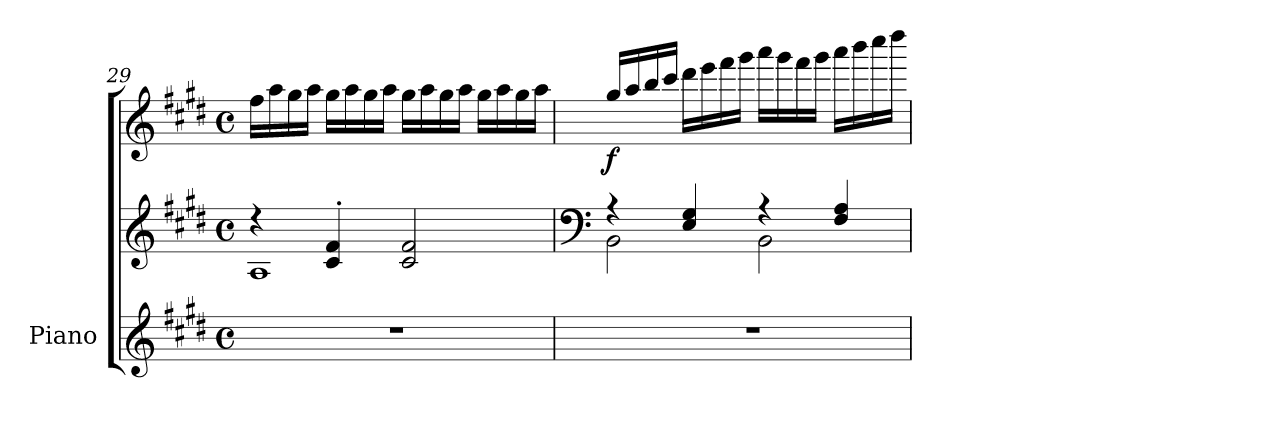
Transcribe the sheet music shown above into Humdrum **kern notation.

**kern	**kern	**kern	**dynam
*part1	*part1	*part1	*part1
*staff3	*staff2	*staff1	*staff1/2/3
*I"Piano	*	*	*
*I'Pno	*	*	*
!!LO:LB:g=z
*clefG2	*clefG2	*clefG2	*
*k[f#c#g#d#]	*k[f#c#g#d#]	*k[f#c#g#d#]	*
*M4/4	*M4/4	*M4/4	*
*met(c)	*met(c)	*met(c)	*
=29	=29	=29	=29
*	*^	*	*
1r	4r	1A	16ff#\LL	.
.	.	.	16aa\	.
.	.	.	16gg#\	.
.	.	.	16aa\JJ	.
.	4c#/' 4f#/'	.	16gg#\LL	.
.	.	.	16aa\	.
.	.	.	16gg#\	.
.	.	.	16aa\JJ	.
.	2c#/ 2f#/	.	16gg#\LL	.
.	.	.	16aa\	.
.	.	.	16gg#\	.
.	.	.	16aa\JJ	.
.	.	.	16gg#\LL	.
.	.	.	16aa\	.
.	.	.	16gg#\	.
.	.	.	16aa\JJ	.
=30	=30	=30	=30	=30
*	*clefF4	*	*	*
!	!	!	!	!LO:DY:b
1r	4r	2BB\	16gg#/LL	f
.	.	.	16aa/	.
.	.	.	16bb/	.
.	.	.	16ccc#/JJ	.
.	4E/ 4G#/	.	16ddd#\LL	.
.	.	.	16eee\	.
.	.	.	16fff#\	.
.	.	.	16ggg#\JJ	.
.	4r	2BB\	16aaa\LL	.
.	.	.	16ggg#\	.
.	.	.	16fff#\	.
.	.	.	16ggg#\JJ	.
.	4F#/ 4A/	.	16aaa\LL	.
.	.	.	16bbb\	.
.	.	.	16cccc#\	.
.	.	.	16dddd#\JJ	.
*	*v	*v	*	*
=	=	=	=
*-	*-	*-	*-
